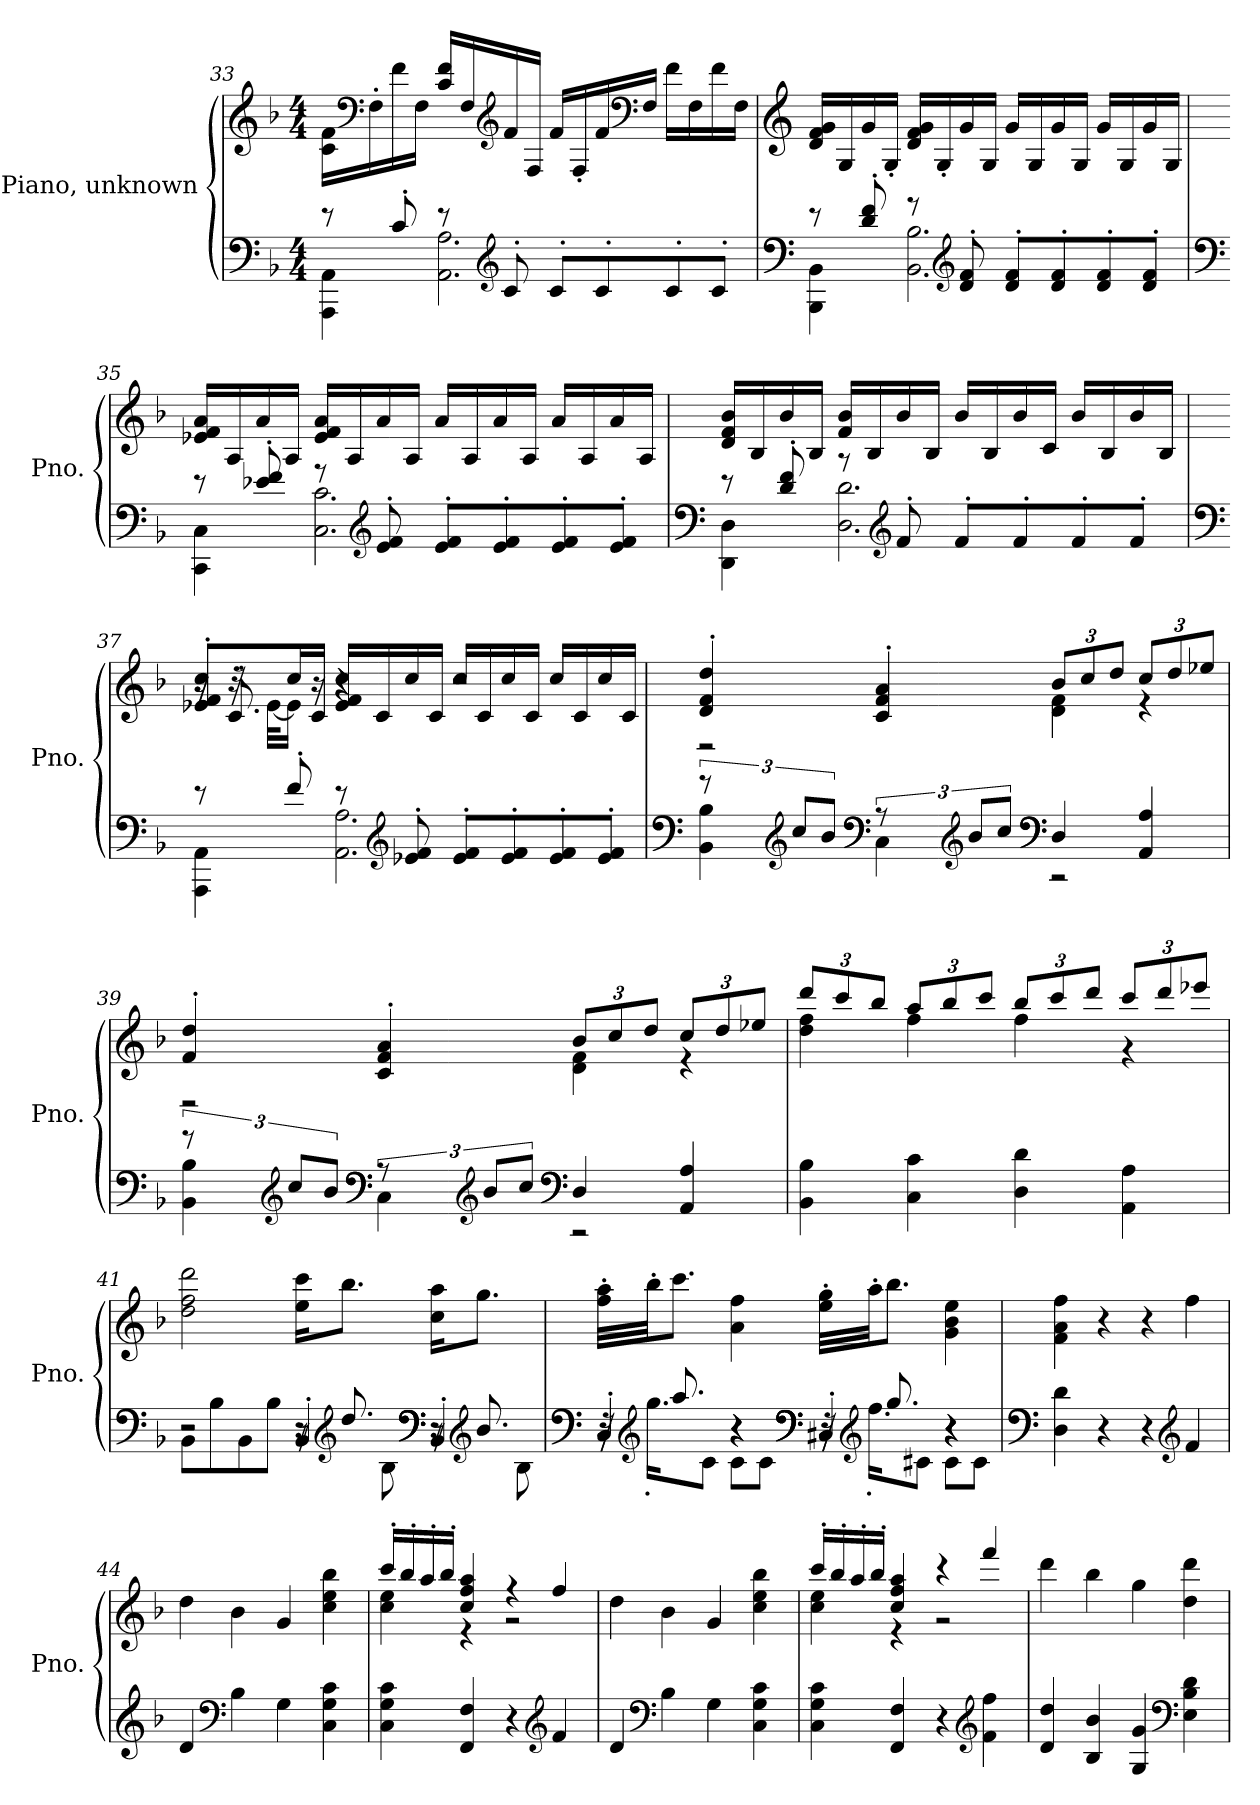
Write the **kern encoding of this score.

**kern	**kern
*part1	*part1
*staff2	*staff1
*I"Piano, unknown	*
*I'Pno.	*
*clefF4	*clefG2
*k[b-]	*k[b-]
*M4/4	*M4/4
=33	=33
*^	*
8r	4AAA\ 4AA\	16c\ 16f\LL
*	*	*clefF4
.	.	16F'\
8c'/	.	16f\
.	.	16F\JJ
8r	2.AA\ 2.A\	16c/ 16f/LL
.	.	16F/
*clefG2	*	*clefG2
8c'/	.	16f/
.	.	16F/JJ
8c'/L	.	16f/LL
.	.	16F'/
8c'/	.	16f/
*	*	*clefF4
.	.	16F/JJ
8c'/	.	16f\LL
.	.	16F\
8c'/J	.	16f\
.	.	16F\JJ
!!LO:LB:g=z
=34	=34	=34
*clefF4	*	*clefG2
8r	4BBB-\ 4BB-\	16d/ 16f/ 16g/LL
.	.	16G/
8d/' 8f/'	.	16g/
.	.	16G'/JJ
8r	2.BB-\ 2.B-\	16d/ 16f/ 16g/LL
.	.	16G'/
*clefG2	*	*
8d/' 8f/'	.	16g/
.	.	16G/JJ
8d/' 8f/'L	.	16g/LL
.	.	16G/
8d/' 8f/'	.	16g/
.	.	16G/JJ
8d/' 8f/'	.	16g/LL
.	.	16G/
8d/' 8f/'J	.	16g/
.	.	16G/JJ
=35	=35	=35
*clefF4	*	*
8r	4CC\ 4C\	16e-X/ 16f/ 16a/LL
.	.	16A/
8e-X/' 8f/'	.	16a/
.	.	16A/JJ
8r	2.C\ 2.c\	16e-/ 16f/ 16a/LL
.	.	16A/
*clefG2	*	*
8e-/' 8f/'	.	16a/
.	.	16A/JJ
8e-/' 8f/'L	.	16a/LL
.	.	16A/
8e-/' 8f/'	.	16a/
.	.	16A/JJ
8e-/' 8f/'	.	16a/LL
.	.	16A/
8e-/' 8f/'J	.	16a/
.	.	16A/JJ
!!LO:LB:g=z
=36	=36	=36
*clefF4	*	*
8r	4DD\ 4D\	16d/ 16f/ 16b-/LL
.	.	16B-/
8d/' 8f/'	.	16b-/
.	.	16B-/JJ
8r	2.D\ 2.d\	16f/ 16b-/LL
.	.	16B-/
*clefG2	*	*
8f'/	.	16b-/
.	.	16B-/JJ
8f'/L	.	16b-/LL
.	.	16B-/
8f'/	.	16b-/
.	.	16c/JJ
8f'/	.	16b-/LL
.	.	16B-/
8f'/J	.	16b-/
.	.	16B-/JJ
=37	=37	=37
*clefF4	*	*
*	*	*^
*	*	*	*^
8r	4AAA\ 4AA\	8e-X/' 8f/' 8cc/'L	16r	16r
.	.	.	32r	8.c'/
.	.	.	[32e-\KLL	.
8f'/	.	16cc/L	16e-\JJ]	.
.	.	16c/JJ	16r	.
8r	2.AA\ 2.A\	16e-/ 16f/ 16cc/LL	4r	4r
.	.	16c/	.	.
*clefG2	*	*	*	*
8e-X/' 8f/'	.	16cc/	.	.
.	.	16c/JJ	.	.
8e-/' 8f/'L	.	16cc/LL	2r	2r
.	.	16c/	.	.
8e-/' 8f/'	.	16cc/	.	.
.	.	16c/JJ	.	.
8e-/' 8f/'	.	16cc/LL	.	.
.	.	16c/	.	.
8e-/' 8f/'J	.	16cc/	.	.
.	.	16c/JJ	.	.
*	*	*v	*v	*v
!!LO:LB:g=z
=38	=38	=38
*clefF4	*	*
*	*	*^
12r	4BB-\ 4B-\	4d/' 4f/' 4dd/'	2r
*clefG2	*	*	*
12cc/L	.	.	.
12b-/J	.	.	.
*clefF4	*	*	*
12r	4C\	4c/' 4f/' 4a/'	.
*clefG2	*	*	*
12b-/L	.	.	.
12cc/J	.	.	.
*clefF4	*	*	*
*	*	*Xbrackettup	*
4D/	2r	12b-/L	4d\ 4f\
.	.	12cc/	.
.	.	12dd/J	.
4AA/ 4A/	.	12cc/L	4r
.	.	12dd/	.
.	.	12ee-X/J	.
=39	=39	=39	=39
12r	4BB-\ 4B-\	4f/' 4dd/'	2r
*clefG2	*	*	*
12cc/L	.	.	.
12b-/J	.	.	.
*clefF4	*	*	*
12r	4C\	4c/' 4f/' 4a/'	.
*clefG2	*	*	*
12b-/L	.	.	.
12cc/J	.	.	.
*clefF4	*	*	*
4D/	2r	12b-/L	4d\ 4f\
.	.	12cc/	.
.	.	12dd/J	.
4AA/ 4A/	.	12cc/L	4r
.	.	12dd/	.
.	.	12ee-X/J	.
*v	*v	*	*
!!LO:PB:g=z	!!
=40	=40	=40
4BB-\ 4B-\	12ddd/L	4dd\ 4ff\
.	12ccc/	.
.	12bb-/J	.
4C\ 4c\	12aa/L	4ff\
.	12bb-/	.
.	12ccc/J	.
4D\ 4d\	12bb-/L	4ff\
.	12ccc/	.
.	12ddd/J	.
4AA\ 4A\	12ccc/L	4r
.	12ddd/	.
.	12eee-X/J	.
*	*v	*v
=41	=41
*^	*
*	*^	*
2r	8BB-\L	2r	2dd\ 2ff\ 2ddd\
.	8B-\	.	.
.	8BB-\	.	.
.	8B-\J	.	.
16r	8r	4BB-'/	16ee\ 16ccc\KL
*clefG2	*	*	*
8.dd/	.	.	8.bb-\J
.	8B-\	.	.
*clefF4	*	*	*
16r	8r	4BB-'/	16cc\ 16aa\KL
*clefG2	*	*	*
8.b-/	.	.	8.gg\J
.	8B-\	.	.
!!LO:LB:g=z
=42	=42	=42	=42
*clefF4	*	*	*
16r	32r	4C'/	32ff\' 32aa\'LLL
*clefG2	*	*	*
.	16.gg'\KL	.	32bb-'\JJ
8.aa/	.	.	8.ccc\J
.	8c\J	.	.
4r	8c\L	4r	4a\ 4ff\
.	8c\J	.	.
*clefF4	*	*	*
16r	32r	4C#X'/	32ee\' 32gg\'LLL
*clefG2	*	*	*
.	16.ff'\KL	.	32aa'\JJ
8.gg/	.	.	8.bb-\J
.	8c#X\J	.	.
4r	8c#\L	4r	4g\ 4b-\ 4ee\
.	8c#\J	.	.
*v	*v	*v	*
=43	=43
*clefF4	*
4D\ 4d\	4f\ 4a\ 4ff\
4r	4r
4r	4r
*clefG2	*
4f/	4ff\
=44	=44
4d/	4dd\
*clefF4	*
4B-\	4b-\
4G\	4g/
4C\ 4G\ 4c\	4cc\ 4ee\ 4bb-\
!!LO:LB:g=z
=45	=45
*	*^
4C\ 4G\ 4c\	16ccc'/LL	4cc\ 4ee\
.	16bb-'/	.
.	16aa'/	.
.	16bb-'/JJ	.
4FF/ 4F/	4cc/ 4ff/ 4aa/	4r
4r	4r	2r
*clefG2	*	*
4f/	4ff/	.
*	*v	*v
=46	=46
4d/	4dd\
*clefF4	*
4B-\	4b-\
4G\	4g/
4C\ 4G\ 4c\	4cc\ 4ee\ 4bb-\
=47	=47
*	*^
4C\ 4G\ 4c\	16ccc'/LL	4cc\ 4ee\
.	16bb-'/	.
.	16aa'/	.
.	16bb-'/JJ	.
4FF/ 4F/	4cc/ 4ff/ 4aa/	4r
4r	4r	2r
*clefG2	*	*
4f\ 4ff\	4fff/	.
*	*v	*v
=48	=48
4d/ 4dd/	4ddd\
4B-/ 4b-/	4bb-\
4G/ 4g/	4gg\
*clefF4	*
4E\ 4B-\ 4d\	4dd\ 4ddd\
=	=
*-	*-
